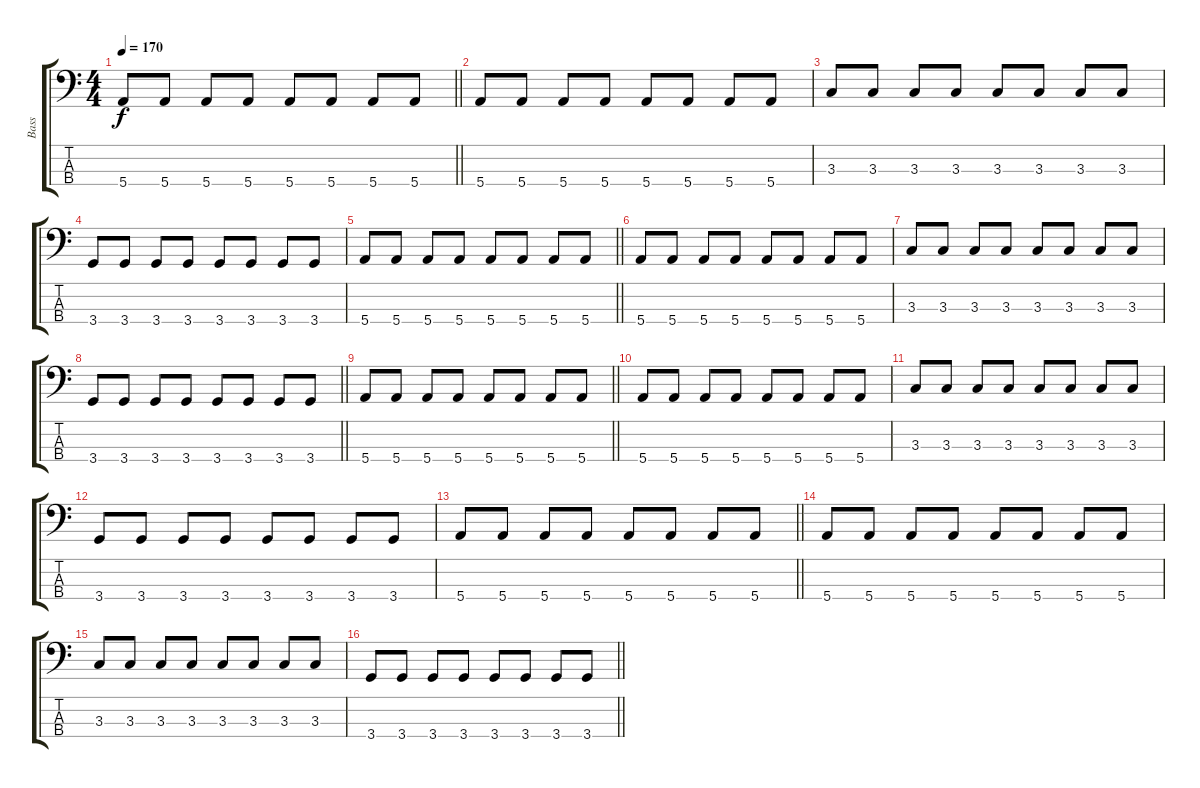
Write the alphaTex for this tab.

\track ("Bass" "Bass") {instrument electricbassfinger}
\staff {score tabs}
\tuning (G2 D2 A1 E1) {hide}
\ts (4 4)
\tempo 170
\clef f4
\barLineRight lightlight
\ks c
5.4.8{dy f} 5.4.8 5.4.8 5.4.8 5.4.8 5.4.8 5.4.8 5.4.8 |
5.4.8 5.4.8 5.4.8 5.4.8 5.4.8 5.4.8 5.4.8 5.4.8 |
3.3.8 3.3.8 3.3.8 3.3.8 3.3.8 3.3.8 3.3.8 3.3.8 |
3.4.8 3.4.8 3.4.8 3.4.8 3.4.8 3.4.8 3.4.8 3.4.8 |
\barLineRight lightlight
5.4.8 5.4.8 5.4.8 5.4.8 5.4.8 5.4.8 5.4.8 5.4.8 |
5.4.8 5.4.8 5.4.8 5.4.8 5.4.8 5.4.8 5.4.8 5.4.8 |
3.3.8 3.3.8 3.3.8 3.3.8 3.3.8 3.3.8 3.3.8 3.3.8 |
\barLineRight lightlight
3.4.8 3.4.8 3.4.8 3.4.8 3.4.8 3.4.8 3.4.8 3.4.8 |
\barLineRight lightlight
5.4.8 5.4.8 5.4.8 5.4.8 5.4.8 5.4.8 5.4.8 5.4.8 |
5.4.8 5.4.8 5.4.8 5.4.8 5.4.8 5.4.8 5.4.8 5.4.8 |
3.3.8 3.3.8 3.3.8 3.3.8 3.3.8 3.3.8 3.3.8 3.3.8 |
3.4.8 3.4.8 3.4.8 3.4.8 3.4.8 3.4.8 3.4.8 3.4.8 |
\barLineRight lightlight
5.4.8 5.4.8 5.4.8 5.4.8 5.4.8 5.4.8 5.4.8 5.4.8 |
5.4.8 5.4.8 5.4.8 5.4.8 5.4.8 5.4.8 5.4.8 5.4.8 |
3.3.8 3.3.8 3.3.8 3.3.8 3.3.8 3.3.8 3.3.8 3.3.8 |
\barLineRight lightlight
3.4.8 3.4.8 3.4.8 3.4.8 3.4.8 3.4.8 3.4.8 3.4.8
